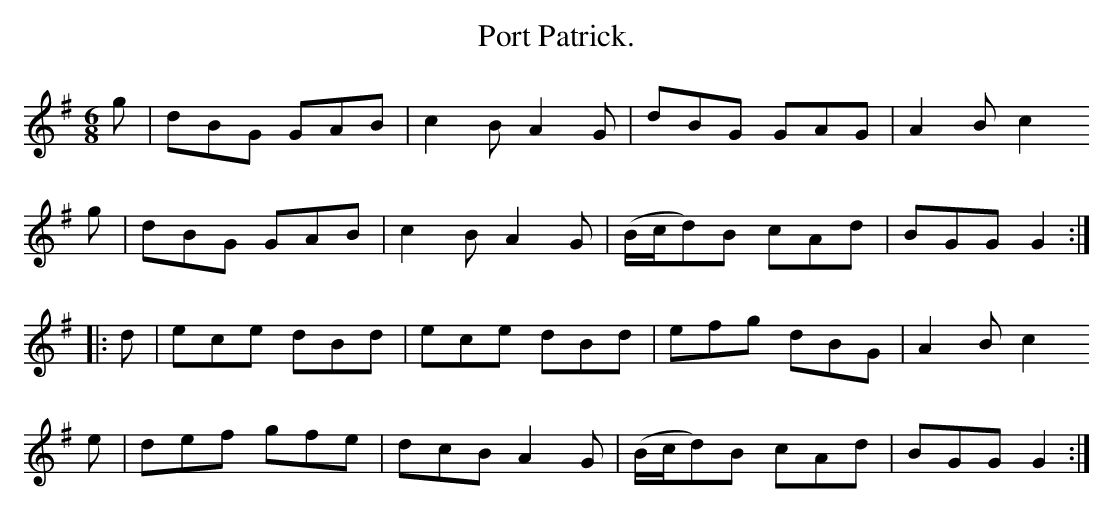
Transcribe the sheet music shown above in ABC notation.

X:1
T:Port Patrick.
M:6/8
L:1/8
K:G
g|dBG GAB|c2B A2G| dBG     GAG|A2B c2
g|dBG GAB|c2B A2G|(B/c/d)B cAd|BGG G2::
d|ece dBd|ece dBd| efg     dBG|A2B c2
e|def gfe|dcB A2G|(B/c/d)B cAd|BGG G2:|
